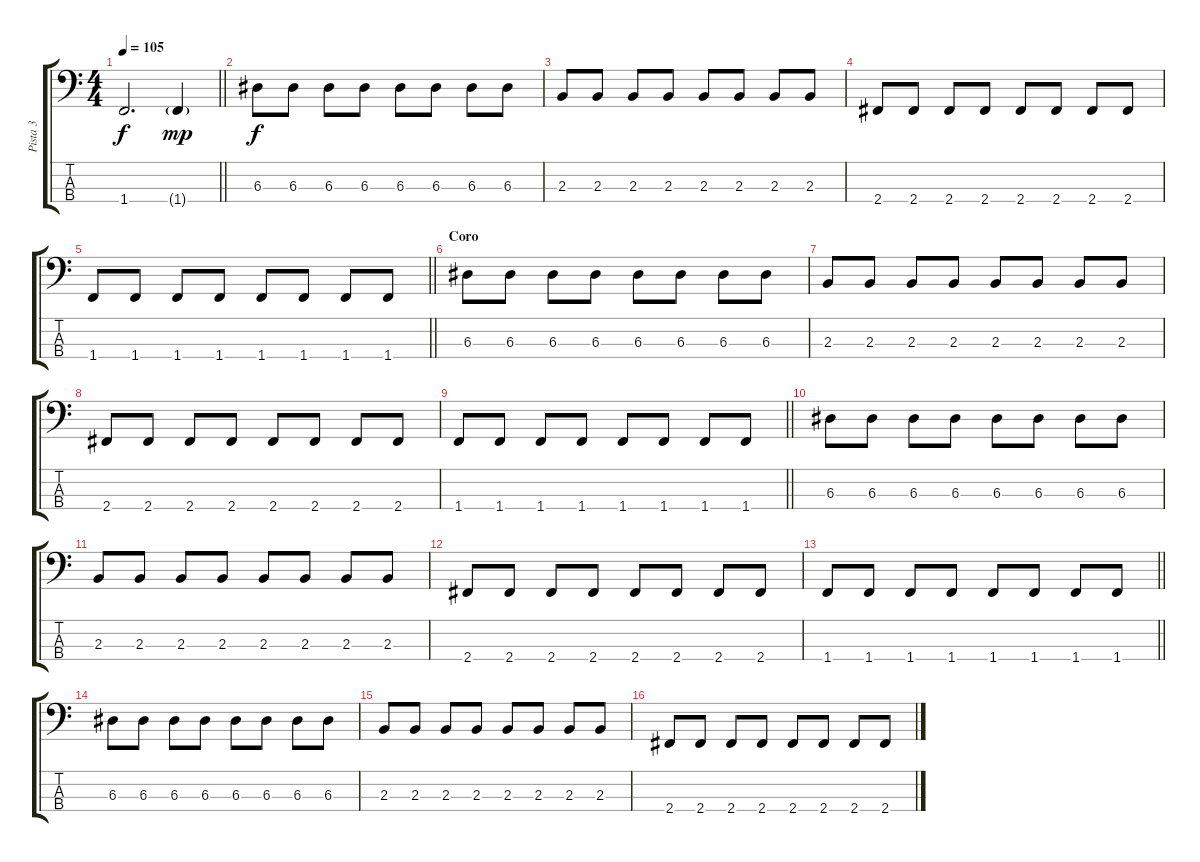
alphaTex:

\track ("Pista 3" "Pista 3") {instrument electricbassfinger}
\staff {score tabs}
\tuning (G2 D2 A1 E1) {hide}
\ts (4 4)
\tempo 105
\clef f4
\barLineRight lightlight
\ks c
1.4.2{d dy f} 1.4{g}.4{dy mp} |
6.3.8{dy f} 6.3.8 6.3.8 6.3.8 6.3.8 6.3.8 6.3.8 6.3.8 |
2.3.8 2.3.8 2.3.8 2.3.8 2.3.8 2.3.8 2.3.8 2.3.8 |
2.4.8 2.4.8 2.4.8 2.4.8 2.4.8 2.4.8 2.4.8 2.4.8 |
\barLineRight lightlight
1.4.8 1.4.8 1.4.8 1.4.8 1.4.8 1.4.8 1.4.8 1.4.8 |
\section ("" "Coro")
6.3.8 6.3.8 6.3.8 6.3.8 6.3.8 6.3.8 6.3.8 6.3.8 |
2.3.8 2.3.8 2.3.8 2.3.8 2.3.8 2.3.8 2.3.8 2.3.8 |
2.4.8 2.4.8 2.4.8 2.4.8 2.4.8 2.4.8 2.4.8 2.4.8 |
\barLineRight lightlight
1.4.8 1.4.8 1.4.8 1.4.8 1.4.8 1.4.8 1.4.8 1.4.8 |
6.3.8 6.3.8 6.3.8 6.3.8 6.3.8 6.3.8 6.3.8 6.3.8 |
2.3.8 2.3.8 2.3.8 2.3.8 2.3.8 2.3.8 2.3.8 2.3.8 |
2.4.8 2.4.8 2.4.8 2.4.8 2.4.8 2.4.8 2.4.8 2.4.8 |
\barLineRight lightlight
1.4.8 1.4.8 1.4.8 1.4.8 1.4.8 1.4.8 1.4.8 1.4.8 |
6.3.8 6.3.8 6.3.8 6.3.8 6.3.8 6.3.8 6.3.8 6.3.8 |
2.3.8 2.3.8 2.3.8 2.3.8 2.3.8 2.3.8 2.3.8 2.3.8 |
2.4.8 2.4.8 2.4.8 2.4.8 2.4.8 2.4.8 2.4.8 2.4.8
